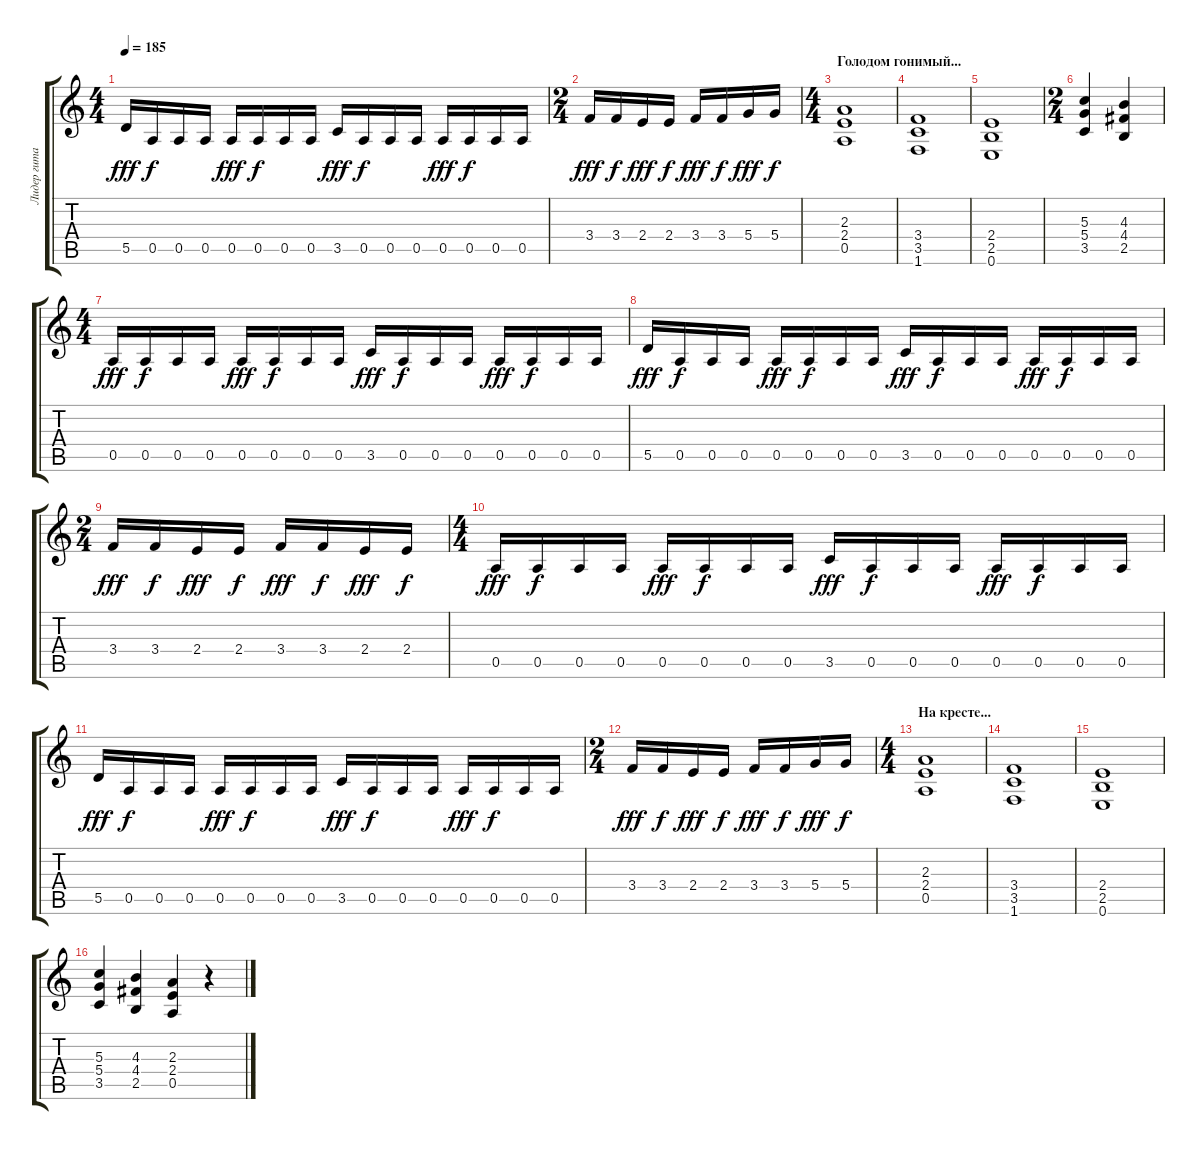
\track ("Лидер гитара" "Лидер гита") {instrument overdrivenguitar}
\staff {score tabs}
\tuning (E4 B3 G3 D3 A2 E2) {hide}
\ts (4 4)
\tempo 185
\clef g2
\ks c
5.5.16{dy fff} 0.5.16{dy f} 0.5.16 0.5.16 0.5.16{dy fff} 0.5.16{dy f} 0.5.16 0.5.16 3.5.16{dy fff} 0.5.16{dy f} 0.5.16 0.5.16 0.5.16{dy fff} 0.5.16{dy f} 0.5.16 0.5.16 |
\ts (2 4)
3.4.16{dy fff} 3.4.16{dy f} 2.4.16{dy fff} 2.4.16{dy f} 3.4.16{dy fff} 3.4.16{dy f} 5.4.16{dy fff} 5.4.16{dy f} |
\ts (4 4)
\section ("" "Голодом гонимый...")
(2.3 2.4 0.5).1 |
(3.4 3.5 1.6).1 |
(2.4 2.5 0.6).1 |
\ts (2 4)
(5.3 5.4 3.5).4 (4.3 4.4 2.5).4 |
\ts (4 4)
0.5.16{dy fff} 0.5.16{dy f} 0.5.16 0.5.16 0.5.16{dy fff} 0.5.16{dy f} 0.5.16 0.5.16 3.5.16{dy fff} 0.5.16{dy f} 0.5.16 0.5.16 0.5.16{dy fff} 0.5.16{dy f} 0.5.16 0.5.16 |
5.5.16{dy fff} 0.5.16{dy f} 0.5.16 0.5.16 0.5.16{dy fff} 0.5.16{dy f} 0.5.16 0.5.16 3.5.16{dy fff} 0.5.16{dy f} 0.5.16 0.5.16 0.5.16{dy fff} 0.5.16{dy f} 0.5.16 0.5.16 |
\ts (2 4)
3.4.16{dy fff} 3.4.16{dy f} 2.4.16{dy fff} 2.4.16{dy f} 3.4.16{dy fff} 3.4.16{dy f} 2.4.16{dy fff} 2.4.16{dy f} |
\ts (4 4)
0.5.16{dy fff} 0.5.16{dy f} 0.5.16 0.5.16 0.5.16{dy fff} 0.5.16{dy f} 0.5.16 0.5.16 3.5.16{dy fff} 0.5.16{dy f} 0.5.16 0.5.16 0.5.16{dy fff} 0.5.16{dy f} 0.5.16 0.5.16 |
5.5.16{dy fff} 0.5.16{dy f} 0.5.16 0.5.16 0.5.16{dy fff} 0.5.16{dy f} 0.5.16 0.5.16 3.5.16{dy fff} 0.5.16{dy f} 0.5.16 0.5.16 0.5.16{dy fff} 0.5.16{dy f} 0.5.16 0.5.16 |
\ts (2 4)
3.4.16{dy fff} 3.4.16{dy f} 2.4.16{dy fff} 2.4.16{dy f} 3.4.16{dy fff} 3.4.16{dy f} 5.4.16{dy fff} 5.4.16{dy f} |
\ts (4 4)
\section ("" "На кресте...")
(2.3 2.4 0.5).1 |
(3.4 3.5 1.6).1 |
(2.4 2.5 0.6).1 |
(5.3 5.4 3.5).4 (4.3 4.4 2.5).4 (2.3 2.4 0.5).4 r.4
